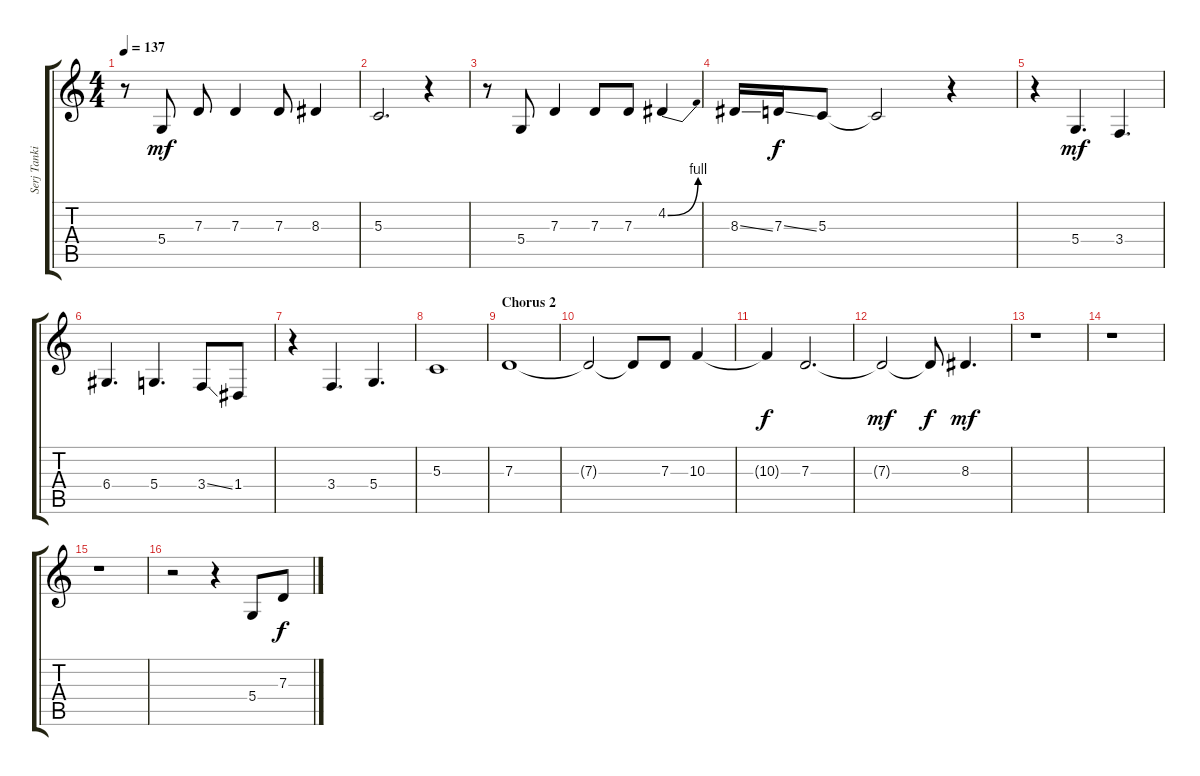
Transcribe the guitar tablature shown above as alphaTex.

\track ("Serj Tankian - Vocals" "Serj Tanki") {instrument oboe}
\staff {score tabs}
\tuning (E4 B3 G3 D3 A2 E2) {hide}
\ts (4 4)
\tempo 137
\clef g2
\ks c
r.8{dy mf} 5.4.8 7.3.8 7.3.4 7.3.8 8.3.4 |
5.3.2{d} r.4 |
r.8 5.4.8 7.3.4 7.3.8 7.3.8 4.2{be (bend 0 0 60 4)}.4 |
8.3{ss}.16 7.3{ss}.16{dy f} 5.3.8 5.3{t}.2 r.4 |
r.4 5.4.4{d dy mf} 3.4.4{d} |
6.4.4{d} 5.4.4{d} 3.4{ss}.8 1.4.8 |
r.4 3.4.4{d} 5.4.4{d} |
5.3.1 |
\section ("" "Chorus 2")
7.3.1 |
7.3{t}.2 7.3{t}.8 7.3.8 10.3.4 |
10.3{t}.4{dy f} 7.3.2{d} |
7.3{t}.2{dy mf} 7.3{t}.8{dy f} 8.3.4{d dy mf} |
r.1 |
r.1 |
r.1 |
r.2 r.4 5.4.8 7.3.8{dy f}
